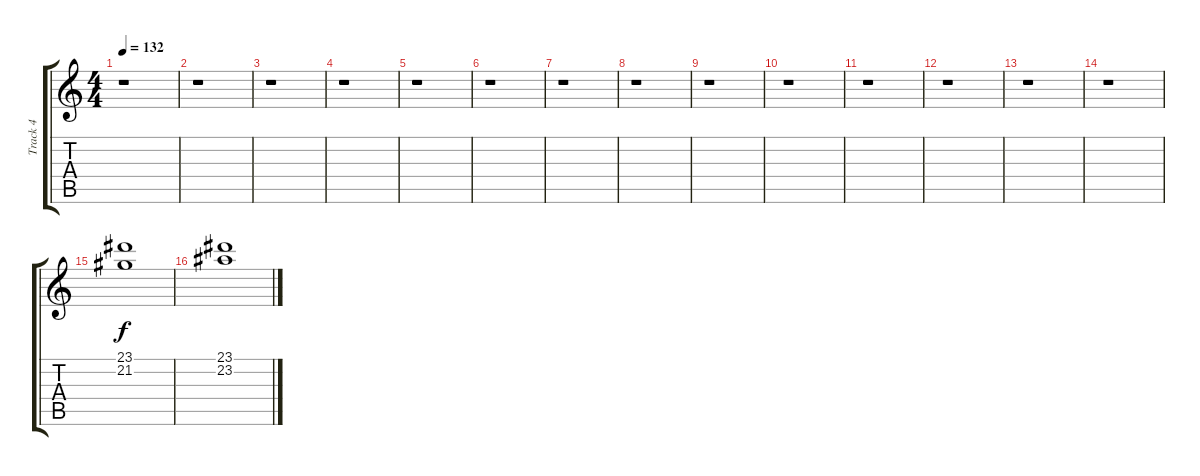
\track ("Track 4" "Track 4") {instrument pad5bowed}
\staff {score tabs}
\tuning (E4 B3 G3 D3 A2 E2) {hide}
\ts (4 4)
\tempo 132
\clef g2
\ks c
r.1{dy f} |
r.1 |
r.1 |
r.1 |
r.1 |
r.1 |
r.1 |
r.1 |
r.1 |
r.1 |
r.1 |
r.1 |
r.1 |
r.1 |
(23.1 21.2).1 |
(23.1 23.2).1
